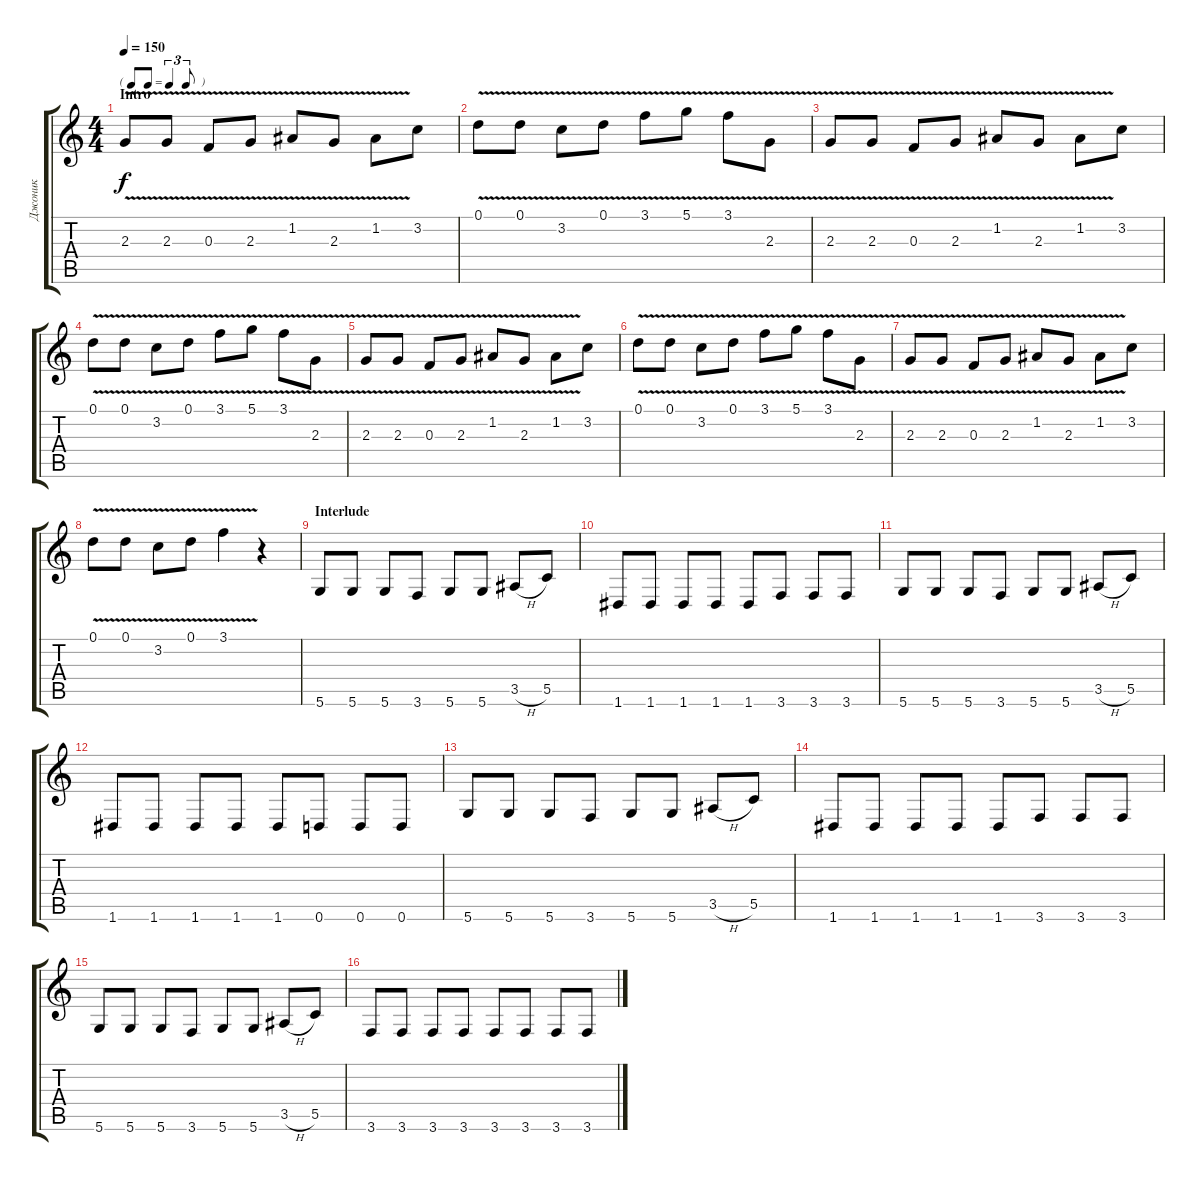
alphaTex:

\track ("Джоник " "Джоник ") {instrument distortionguitar}
\staff {score tabs}
\tuning (D4 A3 F3 C3 G2 D2) {hide}
\ts (4 4)
\tf triplet8th
\section ("" "Intro")
\tempo 150
\clef g2
\ks c
2.3{v}.8{dy f instrument distortionguitar} 2.3{v}.8 0.3{v}.8 2.3{v}.8 1.2{v}.8 2.3{v}.8 1.2{v}.8 3.2.8 |
0.1{v}.8 0.1{v}.8 3.2{v}.8 0.1{v}.8 3.1{v}.8 5.1{v}.8 3.1{v}.8 2.3{v}.8 |
2.3{v}.8 2.3{v}.8 0.3{v}.8 2.3{v}.8 1.2{v}.8 2.3{v}.8 1.2{v}.8 3.2.8 |
0.1{v}.8 0.1{v}.8 3.2{v}.8 0.1{v}.8 3.1{v}.8 5.1{v}.8 3.1{v}.8 2.3{v}.8 |
2.3{v}.8 2.3{v}.8 0.3{v}.8 2.3{v}.8 1.2{v}.8 2.3{v}.8 1.2{v}.8 3.2.8 |
0.1{v}.8 0.1{v}.8 3.2{v}.8 0.1{v}.8 3.1{v}.8 5.1{v}.8 3.1{v}.8 2.3{v}.8 |
2.3{v}.8 2.3{v}.8 0.3{v}.8 2.3{v}.8 1.2{v}.8 2.3{v}.8 1.2{v}.8 3.2.8 |
0.1{v}.8 0.1{v}.8 3.2{v}.8 0.1{v}.8 3.1{v}.4 r.4 |
\section ("" "Interlude")
5.6.8{volume 14} 5.6.8 5.6.8 3.6.8 5.6.8 5.6.8 3.5{h}.8 5.5.8 |
1.6.8 1.6.8 1.6.8 1.6.8 1.6.8 3.6.8 3.6.8 3.6.8 |
5.6.8 5.6.8 5.6.8 3.6.8 5.6.8 5.6.8 3.5{h}.8 5.5.8 |
1.6.8 1.6.8 1.6.8 1.6.8 1.6.8 0.6.8 0.6.8 0.6.8 |
5.6.8 5.6.8 5.6.8 3.6.8 5.6.8 5.6.8 3.5{h}.8 5.5.8 |
1.6.8 1.6.8 1.6.8 1.6.8 1.6.8 3.6.8 3.6.8 3.6.8 |
5.6.8 5.6.8 5.6.8 3.6.8 5.6.8 5.6.8 3.5{h}.8 5.5.8 |
3.6.8 3.6.8 3.6.8 3.6.8 3.6.8 3.6.8 3.6.8 3.6.8
